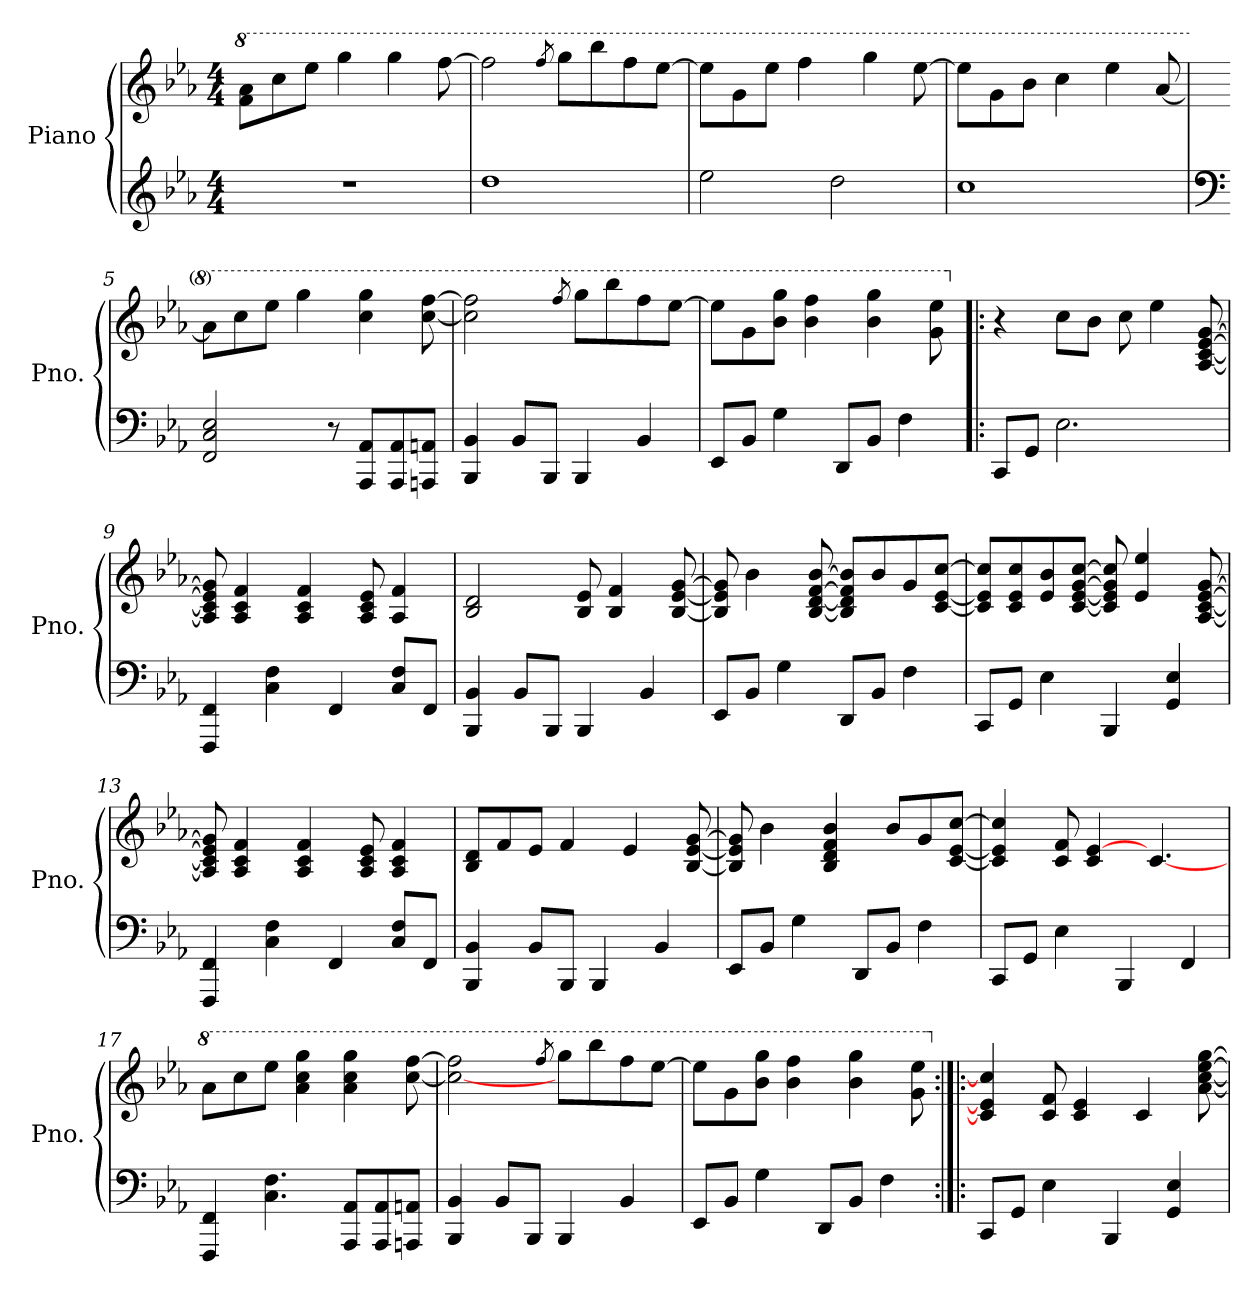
**kern	**kern
*part1	*part1
*staff2	*staff1
*I"Piano	*
*I'Pno.	*
*clefG2	*clefG2
*k[b-e-a-]	*k[b-e-a-]
*M4/4	*M4/4
*MM130	*MM130
*	*8va
=1	=1
1r	8ff\ 8aa-\L
.	8ccc\
.	8eee-\J
.	4ggg\
.	4ggg\
.	[8fff\
=2	=2
1dd	2fff\]
.	8qfff/
.	8ggg\L
.	8bbb-\
.	8fff\
.	[8eee-\J
=3	=3
2ee-\	8eee-\L]
.	8gg\
.	8eee-\J
.	4fff\
2dd\	.
.	4ggg\
.	[8eee-\
=4	=4
1cc	8eee-\L]
.	8gg\
.	8bb-\J
.	4ccc\
.	4eee-\
.	[8aa-/
!!LO:LB:g=z
=5	=5
*clefF4	*
2FF/ 2C/ 2E-/	8aa-\L]
.	8ccc\
.	8eee-\J
.	4ggg\
8r	.
8AAA-/ 8AA-/L	4ccc\ 4ggg\
8AAA-/ 8AA-/	.
8AAAn/ 8AAn/J	[8ccc\ [8fff\
=6	=6
4BBB-/ 4BB-/	2ccc\] 2fff\]
8BB-/L	.
8BBB-/J	.
.	8qfff/
4BBB-/	8ggg\L
.	8bbb-\
4BB-/	8fff\
.	[8eee-\J
=7	=7
8EE-/L	8eee-\L]
8BB-/J	8gg\
4G\	8bb-\ 8ggg\J
.	4bb-\ 4fff\
8DD/L	.
8BB-/J	4bb-\ 4ggg\
4F\	.
.	8gg\ 8eee-\
!!LO:LB:g=z
=8!|:	=8!|:
*	*X8va
8CC/L	4r
8GG/J	.
2.E-\	8cc\L
.	8b-\J
.	8cc\
.	4ee-\
.	[8A-/ [8c/ [8e-/ [8g/
=9	=9
4FFF/ 4FF/	8A-/] 8c/] 8e-/] 8g/]
.	4A-/ 4c/ 4f/
4C\ 4F\	.
.	4A-/ 4c/ 4f/
4FF/	.
.	8A-/ 8c/ 8e-/
8C/ 8F/L	4A-/ 4f/
8FF/J	.
=10	=10
4BBB-/ 4BB-/	2B-/ 2d/
8BB-/L	.
8BBB-/J	.
4BBB-/	8B-/ 8e-/
.	4B-/ 4f/
4BB-/	.
.	[8B-/ [8e-/ [8g/
=11	=11
8EE-/L	8B-/] 8e-/] 8g/]
8BB-/J	4b-\
4G\	.
.	[8B-/ [8d/ [8f/ [8b-/
8DD/L	8B-/] 8d/] 8f/] 8b-/]L
8BB-/J	8b-/
4F\	8g/
.	[8c/ [8e-/ [8cc/J
!!LO:LB:g=z
=12	=12
8CC/L	8c/] 8e-/] 8cc/]L
8GG/J	8c/ 8e-/ 8cc/
4E-\	8e-/ 8b-/
.	[8c/ [8e-/ [8g/ [8cc/J
4BBB-/	8c/] 8e-/] 8g/] 8cc/]
.	4e-/ 4ee-/
4GG/ 4E-/	.
.	[8A-/ [8c/ [8e-/ [8g/
=13	=13
4FFF/ 4FF/	8A-/] 8c/] 8e-/] 8g/]
.	4A-/ 4c/ 4f/
4C\ 4F\	.
.	4A-/ 4c/ 4f/
4FF/	.
.	8A-/ 8c/ 8e-/
8C/ 8F/L	4A-/ 4c/ 4f/
8FF/J	.
=14	=14
4BBB-/ 4BB-/	8B-/ 8d/L
.	8f/
8BB-/L	8e-/J
8BBB-/J	4f/
4BBB-/	.
.	4e-/
4BB-/	.
.	[8B-/ [8e-/ [8g/
=15	=15
8EE-/L	8B-/] 8e-/] 8g/]
8BB-/J	4b-\
4G\	.
.	4B-/ 4d/ 4f/ 4b-/
8DD/L	.
8BB-/J	8b-/L
4F\	8g/
.	[8c/ [8e-/ [8cc/J
!!LO:LB:g=z
=16	=16
8CC/L	4c/] 4e-/] 4cc/]
8GG/J	.
4E-\	8c/ 8f/
.	4c/ [4e-/
4BBB-/	.
.	[4.c/
4FF/	.
=17	=17
*	*8va
4FFF/ 4FF/	8aa-\L
.	8ccc\
4.C\ 4.F\	8eee-\J
.	4aa-\ 4ccc\ 4ggg\
8AAA-/ 8AA-/L	4aa-\ 4ccc\ 4ggg\
8AAA-/ 8AA-/	.
8AAAn/ 8AAn/J	[8ccc\ [8fff\
=18	=18
4BBB-/ 4BB-/	2ccc\_ 2fff\]
8BB-/L	.
8BBB-/J	.
.	8qfff/
4BBB-/	8ggg\L
.	8bbb-\
4BB-/	8fff\
.	[8eee-\J
=19	=19
8EE-/L	8eee-\L]
8BB-/J	8gg\
4G\	8bb-\ 8ggg\J
.	4bb-\ 4fff\
8DD/L	.
8BB-/J	4bb-\ 4ggg\
4F\	.
.	8gg\ 8eee-\
!!LO:PB:g=z
=20:|!|:	=20:|!|:
*	*X8va
8CC/L	4c/] 4e-/] 4cc/]
8GG/J	.
4E-\	8c/ 8f/
.	4c/ 4e-/
4BBB-/	.
.	4c/
4GG/ 4E-/	.
.	[8a-\ [8cc\ [8ee-\ [8gg\
=	=
*-	*-
